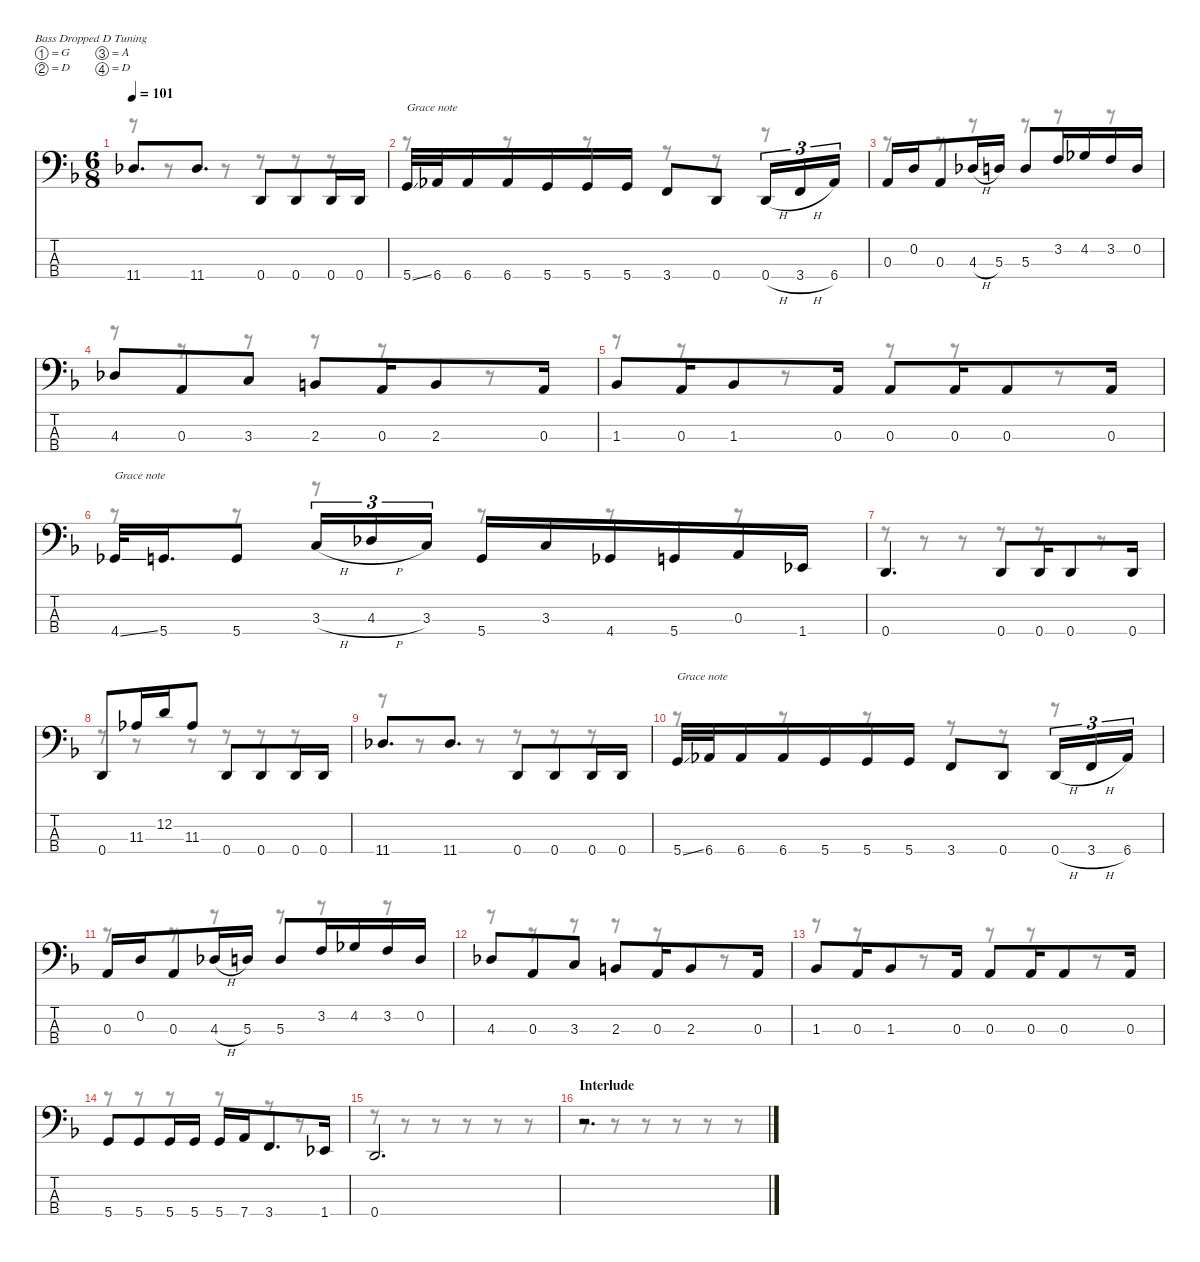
\defaultSystemsLayout 4
\hideDynamics
\bracketExtendMode nobrackets
\singleTrackTrackNamePolicy hidden
\multiTrackTrackNamePolicy hidden
\otherSystemsTrackNameOrientation horizontal
\track ("M. Mendez" "el.bs.") {instrument electricbassfinger}
\staff {score tabs}
\tuning (G2 D2 A1 D1)
\voice
\ts (6 8)
\tempo 101
\clef f4
\ks dminor
11.4{acc b}.8{d dy f beam Up} 11.4{acc b}.8{d beam Up} 0.4{acc forcenatural}.8{beam Up} 0.4{acc forcenatural}.8{beam Up} 0.4{acc forcenatural}.16{beam Up} 0.4{acc forcenatural}.16{beam Up} |
5.4{ss acc forcenatural}.32{txt "Grace note" beam Up} 6.4{acc b}.32{beam Up} 6.4{acc b}.16{beam Up} 6.4{acc b}.16{beam Up} 5.4{acc forcenatural}.16{beam Up} 5.4{acc forcenatural}.16{beam Up} 5.4{acc forcenatural}.16{beam Up} 3.4{acc forcenatural}.8{beam Up} 0.4{acc forcenatural}.8{beam Up} 0.4{h acc forcenatural}.16{tu (3 2) beam Up} 3.4{h acc forcenatural}.16{tu (3 2) dy ff beam Up} 6.4{acc b}.16{tu (3 2) beam Up} |
0.3{acc forcenatural}.16{dy f beam Up} 0.2{acc forcenatural}.16{beam Up} 0.3{acc forcenatural}.8{beam Up} 4.3{h acc b}.16{beam Up} 5.3{acc forcenatural}.16{dy ff beam Up} 5.3{acc forcenatural}.8{dy f beam Up} 3.2{acc forcenatural}.16{beam Up} 4.2{acc b}.16{beam Up} 3.2{acc forcenatural}.16{beam Up} 0.2{acc forcenatural}.16{beam Up} |
4.3{acc b}.8{beam Up} 0.3{acc forcenatural}.8{beam Up} 3.3{acc forcenatural}.8{beam Up} 2.3{acc forcenatural}.8{beam Up} 0.3{acc forcenatural}.16{beam Up} 2.3{acc forcenatural}.8{beam Up} 0.3{acc forcenatural}.16{beam Up} |
1.3{acc b}.8{beam Up} 0.3{acc forcenatural}.16{beam Up} 1.3{acc b}.8{beam Up} 0.3{acc forcenatural}.16{beam Up} 0.3{acc forcenatural}.8{beam Up} 0.3{acc forcenatural}.16{beam Up} 0.3{acc forcenatural}.8{beam Up} 0.3{acc forcenatural}.16{beam Up} |
4.4{ss acc b}.32{txt "Grace note" beam Up} 5.4{acc forcenatural}.16{d beam Up} 5.4{acc forcenatural}.8{beam Up} 3.3{h acc forcenatural}.16{tu (3 2) beam Up} 4.3{h acc b}.16{tu (3 2) dy ff beam Up} 3.3{acc forcenatural}.16{tu (3 2) beam Up} 5.4{acc forcenatural}.16{dy f beam Up} 3.3{acc forcenatural}.16{beam Up} 4.4{acc b}.16{beam Up} 5.4{acc forcenatural}.16{beam Up} 0.3{acc forcenatural}.16{beam Up} 1.4{acc b}.16{beam Up} |
0.4{acc forcenatural}.4{d beam Up} 0.4{acc forcenatural}.8{beam Up} 0.4{acc forcenatural}.16{beam Up} 0.4{acc forcenatural}.8{beam Up} 0.4{acc forcenatural}.16{beam Up} |
0.4{acc forcenatural}.8{beam Up} 11.3{acc b}.16{beam Up} 12.2{acc forcenatural}.16{beam Up} 11.3{acc b}.8{beam Up} 0.4{acc forcenatural}.8{beam Up} 0.4{acc forcenatural}.8{beam Up} 0.4{acc forcenatural}.16{beam Up} 0.4{acc forcenatural}.16{beam Up} |
11.4{acc b}.8{d beam Up} 11.4{acc b}.8{d beam Up} 0.4{acc forcenatural}.8{beam Up} 0.4{acc forcenatural}.8{beam Up} 0.4{acc forcenatural}.16{beam Up} 0.4{acc forcenatural}.16{beam Up} |
5.4{ss acc forcenatural}.32{txt "Grace note" beam Up} 6.4{acc b}.32{beam Up} 6.4{acc b}.16{beam Up} 6.4{acc b}.16{beam Up} 5.4{acc forcenatural}.16{beam Up} 5.4{acc forcenatural}.16{beam Up} 5.4{acc forcenatural}.16{beam Up} 3.4{acc forcenatural}.8{beam Up} 0.4{acc forcenatural}.8{beam Up} 0.4{h acc forcenatural}.16{tu (3 2) beam Up} 3.4{h acc forcenatural}.16{tu (3 2) dy ff beam Up} 6.4{acc b}.16{tu (3 2) beam Up} |
0.3{acc forcenatural}.16{dy f beam Up} 0.2{acc forcenatural}.16{beam Up} 0.3{acc forcenatural}.8{beam Up} 4.3{h acc b}.16{beam Up} 5.3{acc forcenatural}.16{dy ff beam Up} 5.3{acc forcenatural}.8{dy f beam Up} 3.2{acc forcenatural}.16{beam Up} 4.2{acc b}.16{beam Up} 3.2{acc forcenatural}.16{beam Up} 0.2{acc forcenatural}.16{beam Up} |
4.3{acc b}.8{beam Up} 0.3{acc forcenatural}.8{beam Up} 3.3{acc forcenatural}.8{beam Up} 2.3{acc forcenatural}.8{beam Up} 0.3{acc forcenatural}.16{beam Up} 2.3{acc forcenatural}.8{beam Up} 0.3{acc forcenatural}.16{beam Up} |
1.3{acc b}.8{beam Up} 0.3{acc forcenatural}.16{beam Up} 1.3{acc b}.8{beam Up} 0.3{acc forcenatural}.16{beam Up} 0.3{acc forcenatural}.8{beam Up} 0.3{acc forcenatural}.16{beam Up} 0.3{acc forcenatural}.8{beam Up} 0.3{acc forcenatural}.16{beam Up} |
5.4{acc forcenatural}.8{beam Up} 5.4{acc forcenatural}.8{beam Up} 5.4{acc forcenatural}.16{beam Up} 5.4{acc forcenatural}.16{beam Up} 5.4{acc forcenatural}.16{beam Up} 7.4{acc forcenatural}.16{beam Up} 3.4{acc forcenatural}.8{d beam Up} 1.4{acc b}.16{beam Up} |
0.4{acc forcenatural}.2{d beam Up} |
\section ("" "Interlude")
r.2{d beam Up}
\voice
\clef f4
\ottava regular
\simile none
\ks dminor
r.8{dy mf beam Down} r.8{beam Down} r.8{beam Down} r.8{beam Down} r.8{beam Down} r.8{beam Down} |
r.8{beam Down} r.8{beam Down} r.8{beam Down} r.8{beam Down} r.8{beam Down} r.8{beam Down} |
r.8{beam Down} r.8{beam Down} r.8{beam Down} r.8{beam Down} r.8{beam Down} r.8{beam Down} |
r.8{beam Down} r.8{beam Down} r.8{beam Down} r.8{beam Down} r.8{beam Down} r.8{beam Down} |
r.8{beam Down} r.8{beam Down} r.8{beam Down} r.8{beam Down} r.8{beam Down} r.8{beam Down} |
r.8{beam Down} r.8{beam Down} r.8{beam Down} r.8{beam Down} r.8{beam Down} r.8{beam Down} |
r.8{beam Down} r.8{beam Down} r.8{beam Down} r.8{beam Down} r.8{beam Down} r.8{beam Down} |
r.8{beam Down} r.8{beam Down} r.8{beam Down} r.8{beam Down} r.8{beam Down} r.8{beam Down} |
r.8{beam Down} r.8{beam Down} r.8{beam Down} r.8{beam Down} r.8{beam Down} r.8{beam Down} |
r.8{beam Down} r.8{beam Down} r.8{beam Down} r.8{beam Down} r.8{beam Down} r.8{beam Down} |
r.8{beam Down} r.8{beam Down} r.8{beam Down} r.8{beam Down} r.8{beam Down} r.8{beam Down} |
r.8{beam Down} r.8{beam Down} r.8{beam Down} r.8{beam Down} r.8{beam Down} r.8{beam Down} |
r.8{beam Down} r.8{beam Down} r.8{beam Down} r.8{beam Down} r.8{beam Down} r.8{beam Down} |
r.8{beam Down} r.8{beam Down} r.8{beam Down} r.8{beam Down} r.8{beam Down} r.8{beam Down} |
r.8{beam Down} r.8{beam Down} r.8{beam Down} r.8{beam Down} r.8{beam Down} r.8{beam Down} |
r.8{beam Down} r.8{beam Down} r.8{beam Down} r.8{beam Down} r.8{beam Down} r.8{beam Down}
